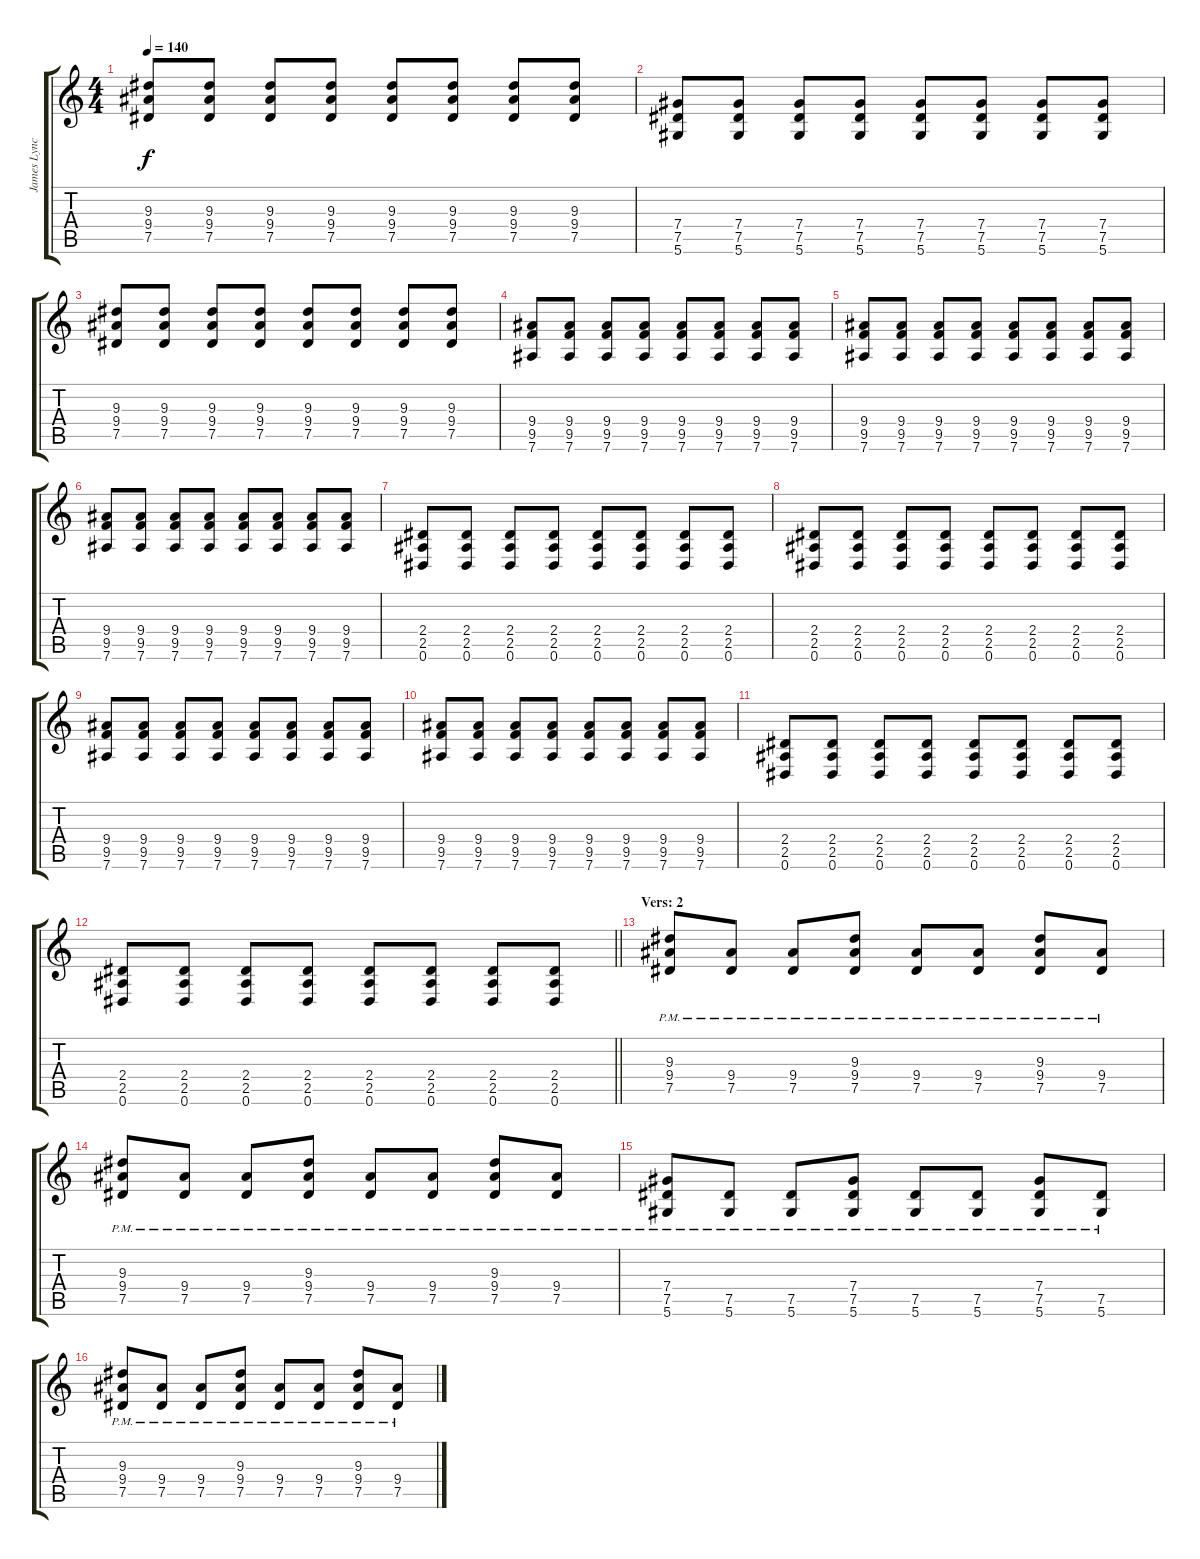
\track ("James Lynch" "James Lync") {instrument overdrivenguitar}
\staff {score tabs}
\tuning (Eb4 Bb3 Gb3 Db3 Ab2 Eb2) {hide}
\ts (4 4)
\tempo 140
\clef g2
\ks c
(9.3 9.4 7.5).8{dy f} (9.3 9.4 7.5).8 (9.3 9.4 7.5).8 (9.3 9.4 7.5).8 (9.3 9.4 7.5).8 (9.3 9.4 7.5).8 (9.3 9.4 7.5).8 (9.3 9.4 7.5).8 |
(7.4 7.5 5.6).8 (7.4 7.5 5.6).8 (7.4 7.5 5.6).8 (7.4 7.5 5.6).8 (7.4 7.5 5.6).8 (7.4 7.5 5.6).8 (7.4 7.5 5.6).8 (7.4 7.5 5.6).8 |
(9.3 9.4 7.5).8 (9.3 9.4 7.5).8 (9.3 9.4 7.5).8 (9.3 9.4 7.5).8 (9.3 9.4 7.5).8 (9.3 9.4 7.5).8 (9.3 9.4 7.5).8 (9.3 9.4 7.5).8 |
(9.4 9.5 7.6).8 (9.4 9.5 7.6).8 (9.4 9.5 7.6).8 (9.4 9.5 7.6).8 (9.4 9.5 7.6).8 (9.4 9.5 7.6).8 (9.4 9.5 7.6).8 (9.4 9.5 7.6).8 |
(9.4 9.5 7.6).8 (9.4 9.5 7.6).8 (9.4 9.5 7.6).8 (9.4 9.5 7.6).8 (9.4 9.5 7.6).8 (9.4 9.5 7.6).8 (9.4 9.5 7.6).8 (9.4 9.5 7.6).8 |
(9.4 9.5 7.6).8 (9.4 9.5 7.6).8 (9.4 9.5 7.6).8 (9.4 9.5 7.6).8 (9.4 9.5 7.6).8 (9.4 9.5 7.6).8 (9.4 9.5 7.6).8 (9.4 9.5 7.6).8 |
(2.4 2.5 0.6).8 (2.4 2.5 0.6).8 (2.4 2.5 0.6).8 (2.4 2.5 0.6).8 (2.4 2.5 0.6).8 (2.4 2.5 0.6).8 (2.4 2.5 0.6).8 (2.4 2.5 0.6).8 |
(2.4 2.5 0.6).8 (2.4 2.5 0.6).8 (2.4 2.5 0.6).8 (2.4 2.5 0.6).8 (2.4 2.5 0.6).8 (2.4 2.5 0.6).8 (2.4 2.5 0.6).8 (2.4 2.5 0.6).8 |
(9.4 9.5 7.6).8 (9.4 9.5 7.6).8 (9.4 9.5 7.6).8 (9.4 9.5 7.6).8 (9.4 9.5 7.6).8 (9.4 9.5 7.6).8 (9.4 9.5 7.6).8 (9.4 9.5 7.6).8 |
(9.4 9.5 7.6).8 (9.4 9.5 7.6).8 (9.4 9.5 7.6).8 (9.4 9.5 7.6).8 (9.4 9.5 7.6).8 (9.4 9.5 7.6).8 (9.4 9.5 7.6).8 (9.4 9.5 7.6).8 |
(2.4 2.5 0.6).8 (2.4 2.5 0.6).8 (2.4 2.5 0.6).8 (2.4 2.5 0.6).8 (2.4 2.5 0.6).8 (2.4 2.5 0.6).8 (2.4 2.5 0.6).8 (2.4 2.5 0.6).8 |
\barLineRight lightlight
(2.4 2.5 0.6).8 (2.4 2.5 0.6).8 (2.4 2.5 0.6).8 (2.4 2.5 0.6).8 (2.4 2.5 0.6).8 (2.4 2.5 0.6).8 (2.4 2.5 0.6).8 (2.4 2.5 0.6).8 |
\section ("" "Vers: 2")
(9.3 9.4{pm} 7.5{pm}).8 (9.4{pm} 7.5{pm}).8 (9.4{pm} 7.5{pm}).8 (9.3 9.4{pm} 7.5{pm}).8 (9.4{pm} 7.5{pm}).8 (9.4{pm} 7.5{pm}).8 (9.3 9.4{pm} 7.5{pm}).8 (9.4{pm} 7.5{pm}).8 |
(9.3 9.4{pm} 7.5{pm}).8 (9.4{pm} 7.5{pm}).8 (9.4{pm} 7.5{pm}).8 (9.3 9.4{pm} 7.5{pm}).8 (9.4{pm} 7.5{pm}).8 (9.4{pm} 7.5{pm}).8 (9.3 9.4{pm} 7.5{pm}).8 (9.4{pm} 7.5{pm}).8 |
(7.4 7.5{pm} 5.6{pm}).8 (7.5{pm} 5.6{pm}).8 (7.5{pm} 5.6{pm}).8 (7.4 7.5{pm} 5.6{pm}).8 (7.5{pm} 5.6{pm}).8 (7.5{pm} 5.6{pm}).8 (7.4 7.5{pm} 5.6{pm}).8 (7.5{pm} 5.6{pm}).8 |
(9.3 9.4{pm} 7.5{pm}).8 (9.4{pm} 7.5{pm}).8 (9.4{pm} 7.5{pm}).8 (9.3 9.4{pm} 7.5{pm}).8 (9.4{pm} 7.5{pm}).8 (9.4{pm} 7.5{pm}).8 (9.3 9.4{pm} 7.5{pm}).8 (9.4{pm} 7.5{pm}).8
